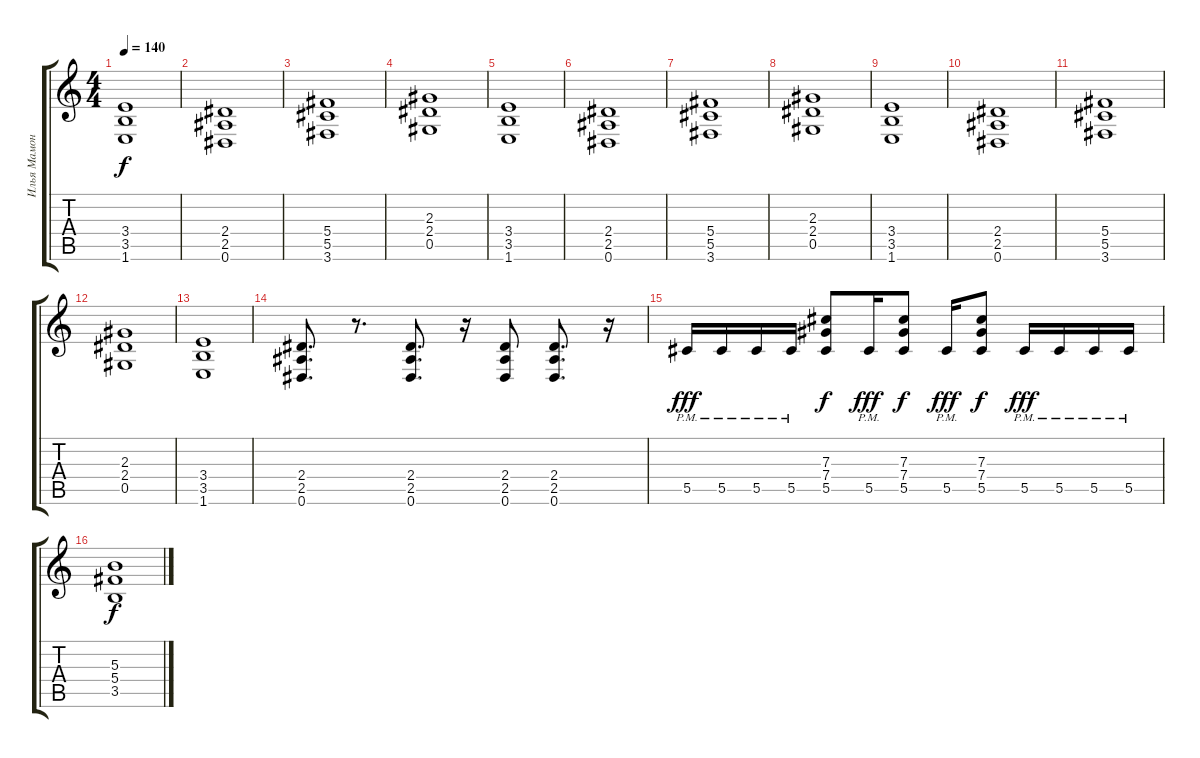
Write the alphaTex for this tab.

\track ("Илья Мамонтов" "Илья Мамон") {instrument distortionguitar}
\staff {score tabs}
\tuning (Eb4 Bb3 Gb3 Db3 Ab2 Eb2) {hide}
\ts (4 4)
\tempo 140
\clef g2
\ks c
(3.4 3.5 1.6).1{dy f} |
(2.4 2.5 0.6).1 |
(5.4 5.5 3.6).1 |
(2.3 2.4 0.5).1 |
(3.4 3.5 1.6).1 |
(2.4 2.5 0.6).1 |
(5.4 5.5 3.6).1 |
(2.3 2.4 0.5).1 |
(3.4 3.5 1.6).1 |
(2.4 2.5 0.6).1 |
(5.4 5.5 3.6).1 |
(2.3 2.4 0.5).1 |
(3.4 3.5 1.6).1 |
(2.4 2.5 0.6).8{d} r.8{d} (2.4 2.5 0.6).8{d} r.16 (2.4 2.5 0.6).8 (2.4 2.5 0.6).8{d} r.16 |
5.5{pm}.16{dy fff} 5.5{pm}.16 5.5{pm}.16 5.5{pm}.16 (7.3 7.4 5.5).8{dy f} 5.5{pm}.16{dy fff} (7.3 7.4 5.5).8{dy f} 5.5{pm}.16{dy fff} (7.3 7.4 5.5).8{dy f} 5.5{pm}.16{dy fff} 5.5{pm}.16 5.5{pm}.16 5.5{pm}.16 |
(5.3 5.4 3.5).1{dy f}
